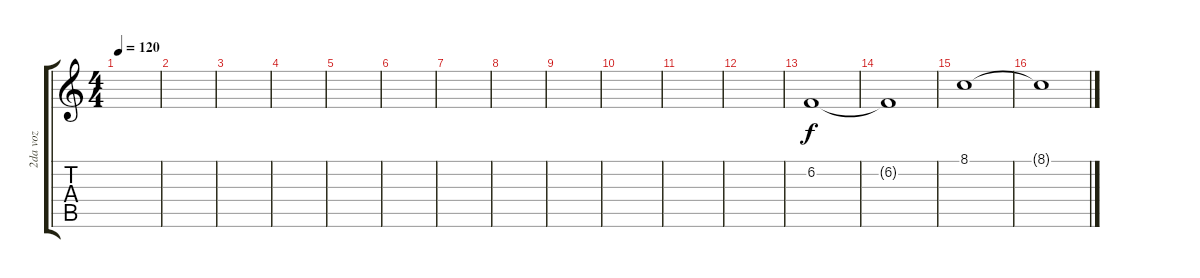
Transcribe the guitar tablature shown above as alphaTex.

\track ("2da voz" "2da voz") {instrument altosax}
\staff {score tabs}
\tuning (E4 B3 G3 D3 A2 E2) {hide}
\ts (4 4)
\tempo 120
\clef g2
\ks c
|
|
|
|
|
|
|
|
|
|
|
|
6.2.1 |
6.2{t}.1 |
8.1.1 |
8.1{t}.1
